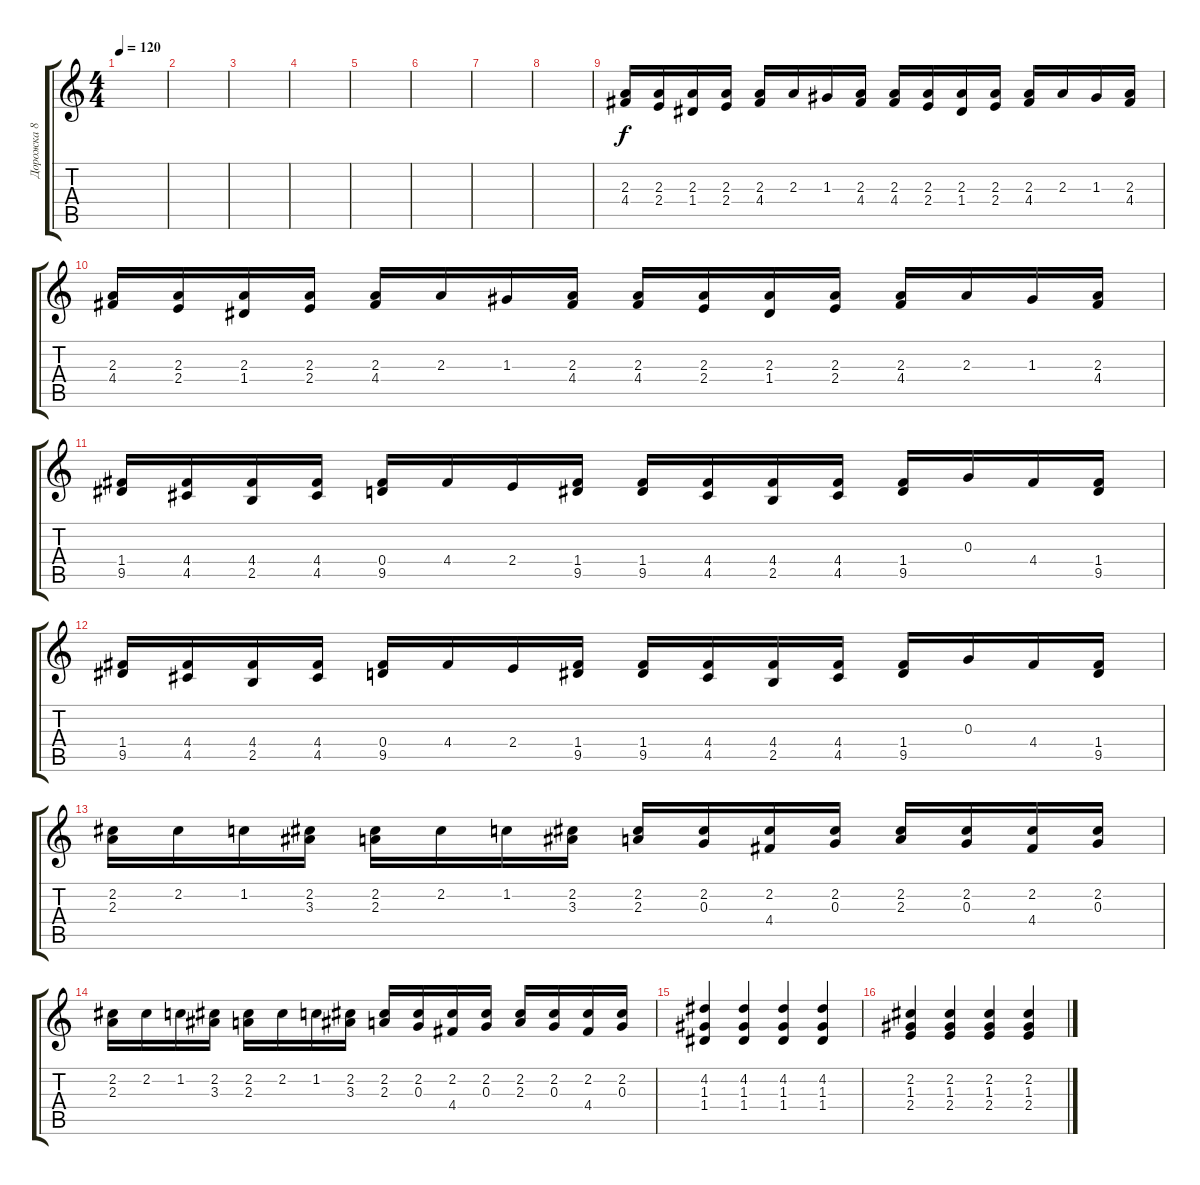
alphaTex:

\track ("Дорожка 8" "Дорожка 8") {instrument distortionguitar}
\staff {score tabs}
\tuning (E4 B3 G3 D3 A2 E2) {hide}
\ts (4 4)
\tempo 120
\clef g2
\ks c
|
|
|
|
|
|
|
|
(2.3 4.4).16 (2.3 2.4).16 (2.3 1.4).16 (2.3 2.4).16 (2.3 4.4).16 2.3.16 1.3.16 (2.3 4.4).16 (2.3 4.4).16 (2.3 2.4).16 (2.3 1.4).16 (2.3 2.4).16 (2.3 4.4).16 2.3.16 1.3.16 (2.3 4.4).16 |
(2.3 4.4).16 (2.3 2.4).16 (2.3 1.4).16 (2.3 2.4).16 (2.3 4.4).16 2.3.16 1.3.16 (2.3 4.4).16 (2.3 4.4).16 (2.3 2.4).16 (2.3 1.4).16 (2.3 2.4).16 (2.3 4.4).16 2.3.16 1.3.16 (2.3 4.4).16 |
(1.4 9.5).16 (4.4 4.5).16 (4.4 2.5).16 (4.4 4.5).16 (0.4 9.5).16 4.4.16 2.4.16 (1.4 9.5).16 (1.4 9.5).16 (4.4 4.5).16 (4.4 2.5).16 (4.4 4.5).16 (1.4 9.5).16 0.3.16 4.4.16 (1.4 9.5).16 |
(1.4 9.5).16 (4.4 4.5).16 (4.4 2.5).16 (4.4 4.5).16 (0.4 9.5).16 4.4.16 2.4.16 (1.4 9.5).16 (1.4 9.5).16 (4.4 4.5).16 (4.4 2.5).16 (4.4 4.5).16 (1.4 9.5).16 0.3.16 4.4.16 (1.4 9.5).16 |
(2.2 2.3).16 2.2.16 1.2.16 (2.2 3.3).16 (2.2 2.3).16 2.2.16 1.2.16 (2.2 3.3).16 (2.2 2.3).16 (2.2 0.3).16 (2.2 4.4).16 (2.2 0.3).16 (2.2 2.3).16 (2.2 0.3).16 (2.2 4.4).16 (2.2 0.3).16 |
(2.2 2.3).16 2.2.16 1.2.16 (2.2 3.3).16 (2.2 2.3).16 2.2.16 1.2.16 (2.2 3.3).16 (2.2 2.3).16 (2.2 0.3).16 (2.2 4.4).16 (2.2 0.3).16 (2.2 2.3).16 (2.2 0.3).16 (2.2 4.4).16 (2.2 0.3).16 |
(4.2 1.3 1.4).4 (4.2 1.3 1.4).4 (4.2 1.3 1.4).4 (4.2 1.3 1.4).4 |
(2.2 1.3 2.4).4 (2.2 1.3 2.4).4 (2.2 1.3 2.4).4 (2.2 1.3 2.4).4
